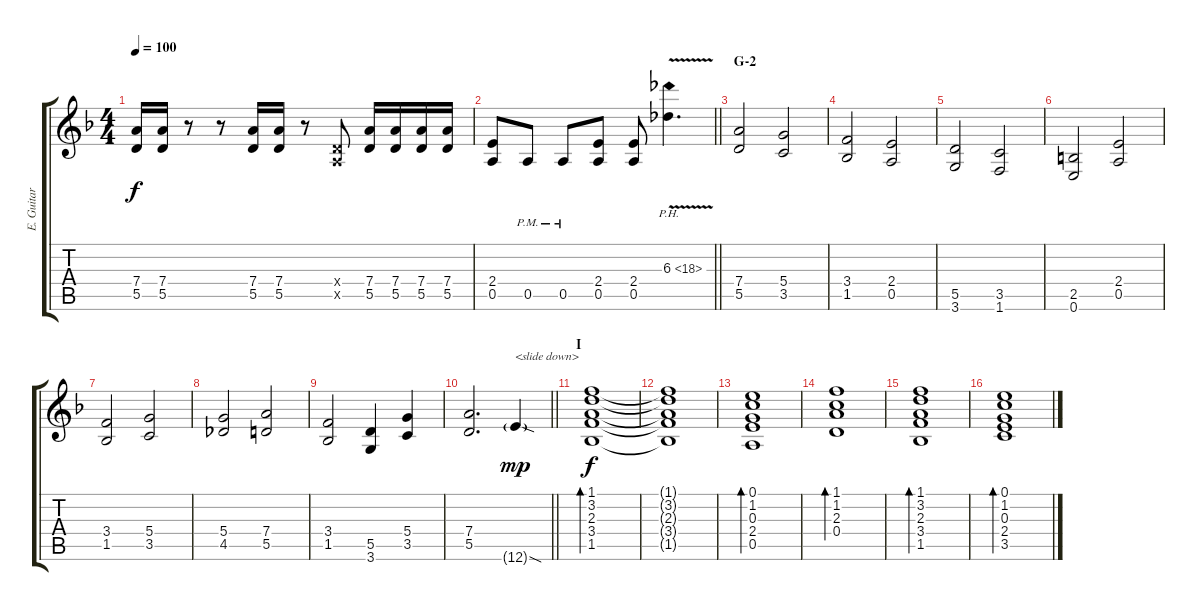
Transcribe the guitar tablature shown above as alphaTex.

\track ("E. Guitar I" "E. Guitar ") {instrument overdrivenguitar}
\staff {score tabs}
\tuning (E4 B3 G3 D3 A2 E2) {hide}
\ts (4 4)
\tempo 100
\clef g2
\ks f
(7.4 5.5).16{dy f} (7.4 5.5).16 r.8 r.8 (7.4 5.5).16 (7.4 5.5).16 r.8 (0.4{x} 0.5{x}).8 (7.4 5.5).16 (7.4 5.5).16 (7.4 5.5).16 (7.4 5.5).16 |
\barLineRight lightlight
(2.4 0.5).8 0.5{pm}.8 0.5{pm}.8 (2.4 0.5).8 (2.4 0.5).8 6.3{ph 12 v}.4{d} |
\section ("" "G-2")
(7.4 5.5).2 (5.4 3.5).2 |
(3.4 1.5).2 (2.4 0.5).2 |
(5.5 3.6).2 (3.5 1.6).2 |
(2.5 0.6).2 (2.4 0.5).2 |
(3.4 1.5).2 (5.4 3.5).2 |
(5.4 4.5).2 (7.4 5.5).2 |
(3.4 1.5).2 (5.5 3.6).4 (5.4 3.5).4 |
\barLineRight lightlight
(7.4 5.5).2{d} 12.6{sod g}.4{txt "<slide down>" dy mp} |
\section ("" "I")
(1.1 3.2 2.3 3.4 1.5).1{bd 120 dy f} |
(1.1{t} 3.2{t} 2.3{t} 3.4{t} 1.5{t}).1 |
(0.1 1.2 0.3 2.4 0.5).1{bd 120} |
(1.1 1.2 2.3 0.4).1{bd 120} |
(1.1 3.2 2.3 3.4 1.5).1{bd 120} |
(0.1 1.2 0.3 2.4 3.5).1{bd 120}
